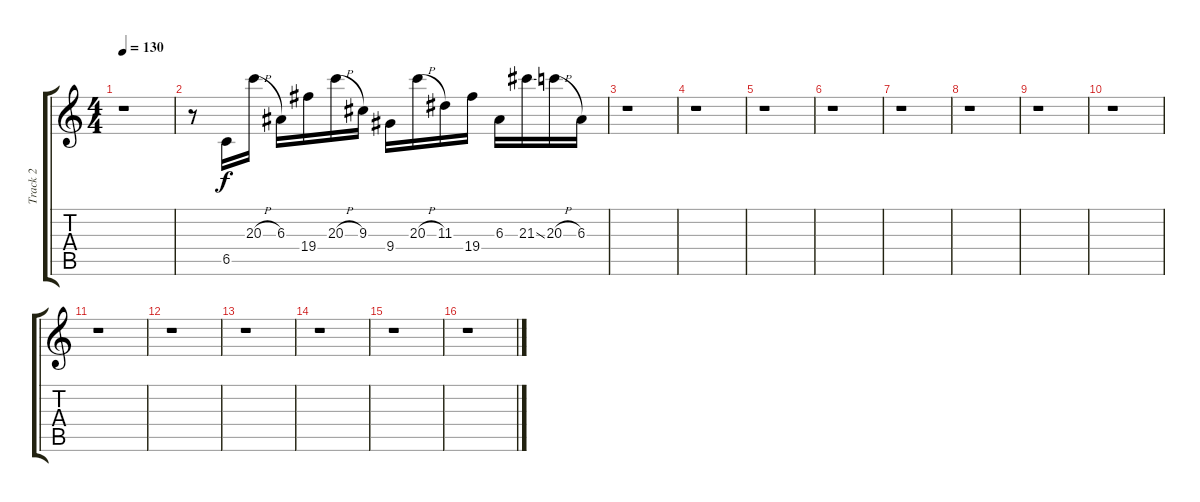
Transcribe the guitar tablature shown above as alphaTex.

\track ("Track 2" "Track 2") {instrument distortionguitar}
\staff {score tabs}
\tuning (Db4 Ab3 E3 B2 Gb2 Db2) {hide}
\ts (4 4)
\tempo 130
\clef g2
\ks c
r.1{dy f} |
r.8 6.5.16 20.3{h}.16 6.3.16 19.4.16 20.3{h}.16 9.3.16 9.4.16 20.3{h}.16 11.3.16 19.4.16 6.3.16 21.3{ss}.16 20.3{h}.16 6.3.16 |
r.1 |
r.1 |
r.1 |
r.1 |
r.1 |
r.1 |
r.1 |
r.1 |
r.1 |
r.1 |
r.1 |
r.1 |
r.1 |
r.1
